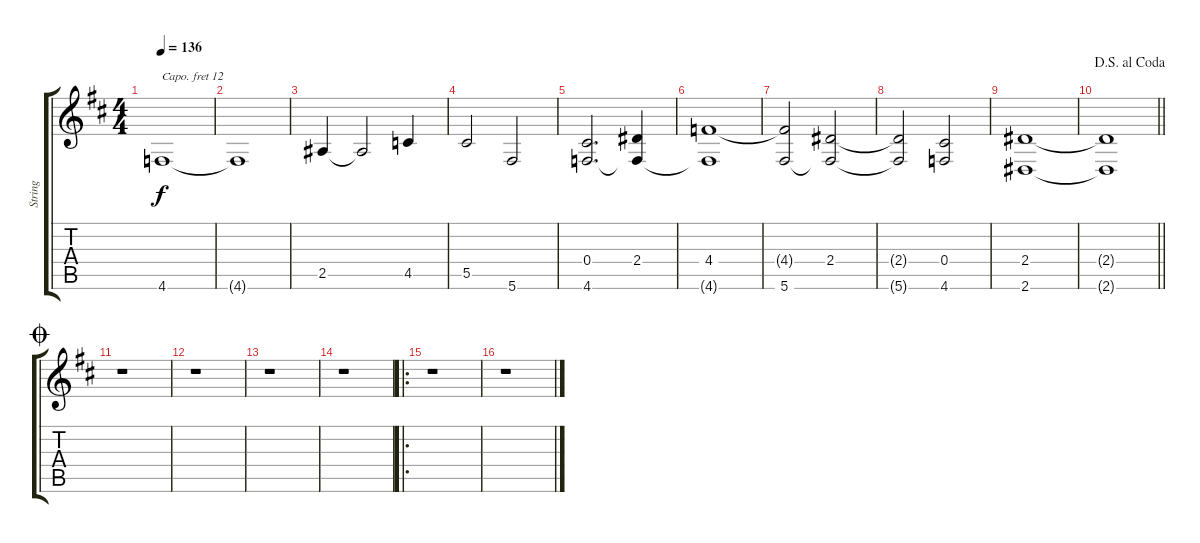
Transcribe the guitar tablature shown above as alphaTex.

\track ("String" "String") {instrument stringensemble1}
\staff {score tabs}
\capo 12
\tuning (Eb4 Bb3 Gb3 Db3 Ab2 Db2) {hide}
\ts (4 4)
\tempo 136
\clef g2
\ks d
4.6.1{dy f} |
4.6{t}.1 |
2.5.4 2.5{t}.2 4.5.4 |
5.5.2 5.6.2 |
(0.4 4.6).2{d} (2.4 4.6{t}).4 |
(4.4 4.6{t}).1 |
(4.4{t} 5.6).2 (2.4 5.6{t}).2 |
(2.4{t} 5.6{t}).2 (0.4 4.6).2 |
(2.4 2.6).1 |
\jump dalsegnoalcoda
\barLineRight lightlight
(2.4{t} 2.6{t}).1 |
\jump coda
r.1 |
r.1 |
r.1 |
r.1 |
\ro
r.1 |
r.1
